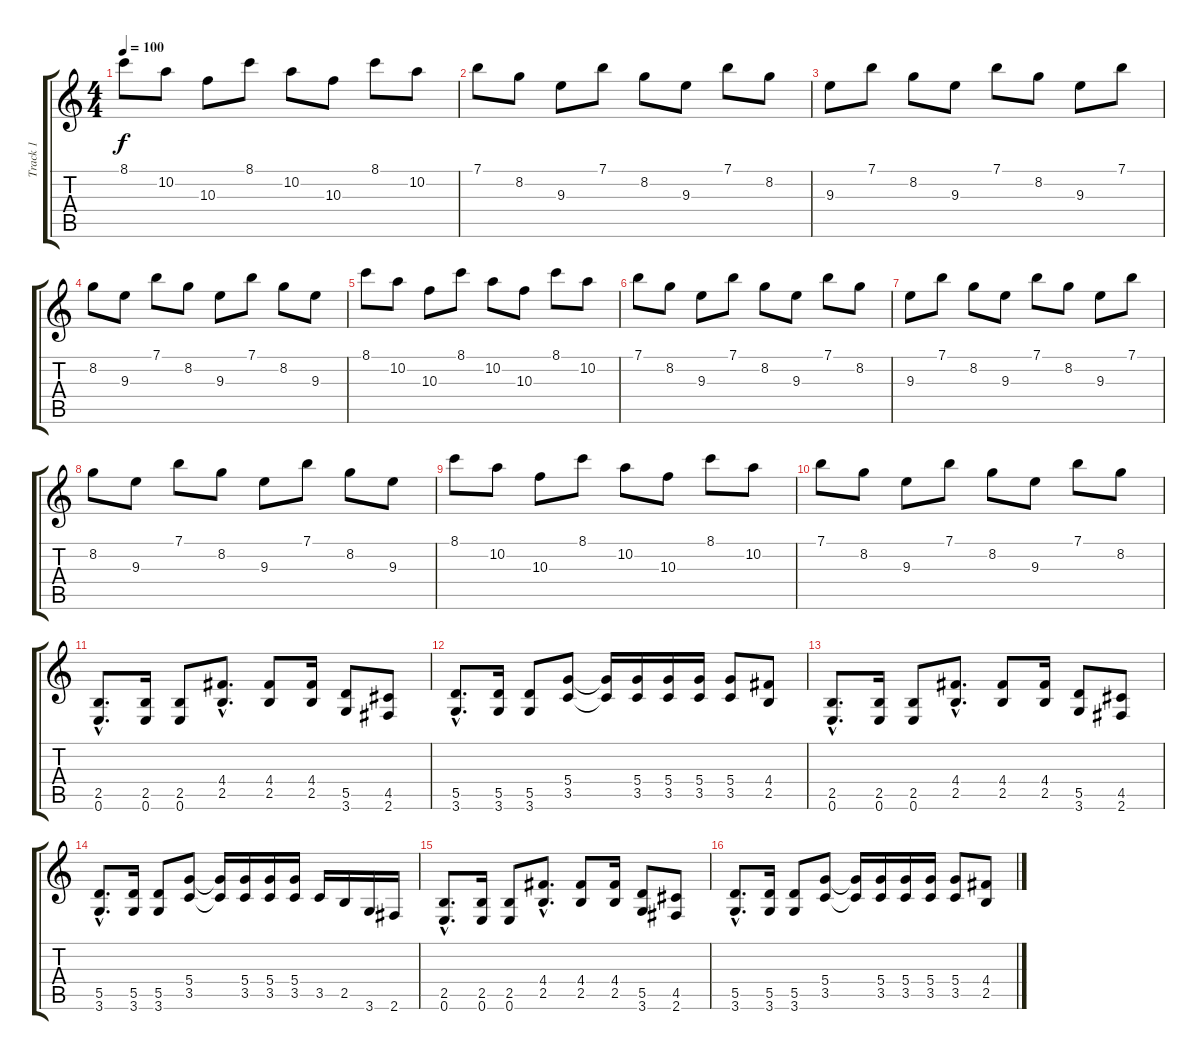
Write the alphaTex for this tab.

\track ("Track 1" "Track 1") {instrument acousticguitarsteel}
\staff {score tabs}
\tuning (E4 B3 G3 D3 A2 E2) {hide}
\ts (4 4)
\tempo 100
\clef g2
\ks c
8.1.8{dy f} 10.2.8 10.3.8 8.1.8 10.2.8 10.3.8 8.1.8 10.2.8 |
7.1.8 8.2.8 9.3.8 7.1.8 8.2.8 9.3.8 7.1.8 8.2.8 |
9.3.8{instrument electricguitarjazz} 7.1.8 8.2.8 9.3.8 7.1.8 8.2.8 9.3.8 7.1.8 |
8.2.8 9.3.8 7.1.8 8.2.8 9.3.8 7.1.8 8.2.8 9.3.8 |
8.1.8 10.2.8 10.3.8 8.1.8 10.2.8 10.3.8 8.1.8 10.2.8 |
7.1.8 8.2.8 9.3.8 7.1.8 8.2.8 9.3.8 7.1.8 8.2.8 |
9.3.8{instrument electricguitarjazz} 7.1.8 8.2.8 9.3.8 7.1.8 8.2.8 9.3.8 7.1.8 |
8.2.8 9.3.8 7.1.8 8.2.8 9.3.8 7.1.8 8.2.8 9.3.8 |
8.1.8 10.2.8 10.3.8 8.1.8 10.2.8 10.3.8 8.1.8 10.2.8 |
7.1.8 8.2.8 9.3.8 7.1.8 8.2.8 9.3.8 7.1.8 8.2.8 |
(2.5{hac} 0.6{hac}).8{d instrument distortionguitar} (2.5 0.6).16 (2.5 0.6).8 (4.4{hac} 2.5{hac}).8{d} (4.4 2.5).8 (4.4 2.5).16 (5.5 3.6).8 (4.5 2.6).8 |
(5.5{hac} 3.6{hac}).8{d} (5.5 3.6).16 (5.5 3.6).8 (5.4 3.5).8 (5.4{t} 3.5{t}).16 (5.4 3.5).16 (5.4 3.5).16 (5.4 3.5).16 (5.4 3.5).8 (4.4 2.5).8 |
(2.5{hac} 0.6{hac}).8{d instrument distortionguitar} (2.5 0.6).16 (2.5 0.6).8 (4.4{hac} 2.5{hac}).8{d} (4.4 2.5).8 (4.4 2.5).16 (5.5 3.6).8 (4.5 2.6).8 |
(5.5{hac} 3.6{hac}).8{d} (5.5 3.6).16 (5.5 3.6).8 (5.4 3.5).8 (5.4{t} 3.5{t}).16 (5.4 3.5).16 (5.4 3.5).16 (5.4 3.5).16 3.5.16 2.5.16 3.6.16 2.6.16 |
(2.5{hac} 0.6{hac}).8{d instrument distortionguitar} (2.5 0.6).16 (2.5 0.6).8 (4.4{hac} 2.5{hac}).8{d} (4.4 2.5).8 (4.4 2.5).16 (5.5 3.6).8 (4.5 2.6).8 |
(5.5{hac} 3.6{hac}).8{d} (5.5 3.6).16 (5.5 3.6).8 (5.4 3.5).8 (5.4{t} 3.5{t}).16 (5.4 3.5).16 (5.4 3.5).16 (5.4 3.5).16 (5.4 3.5).8 (4.4 2.5).8
